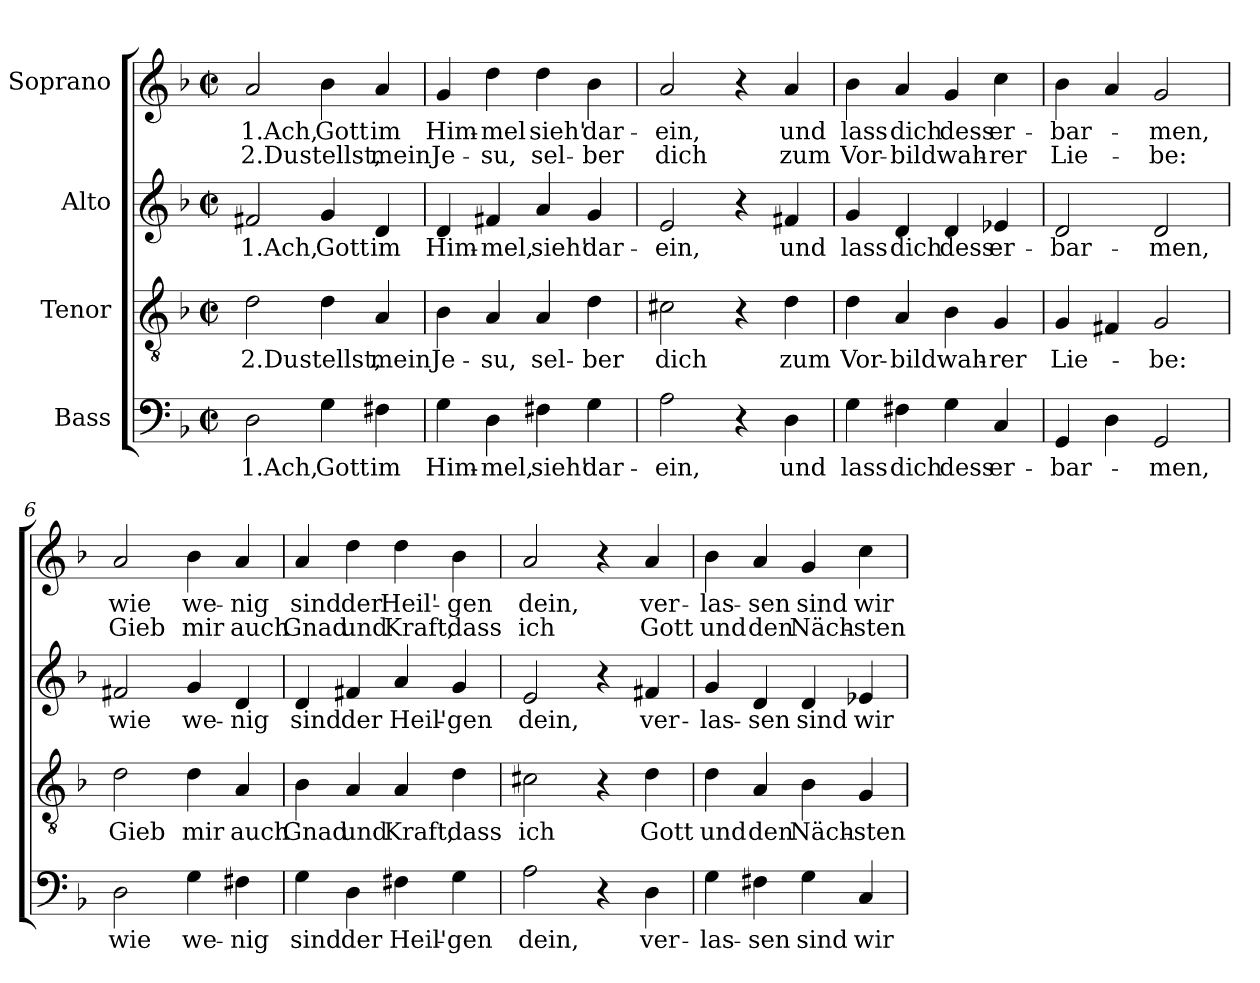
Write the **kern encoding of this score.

**kern	**text	**kern	**text	**kern	**text	**kern	**text	**text
*part4	*part4	*part3	*part3	*part2	*part2	*part1	*part1	*part1
*staff4	*staff4	*staff3	*staff3	*staff2	*staff2	*staff1	*staff1	*staff1
*I"Bass	*	*I"Tenor	*	*I"Alto	*	*I"Soprano	*	*
*clefF4	*	*clefGv2	*	*clefG2	*	*clefG2	*	*
*k[b-]	*	*k[b-]	*	*k[b-]	*	*k[b-]	*	*
*F:	*	*F:	*	*F:	*	*F:	*	*
*M2/2	*	*M2/2	*	*M2/2	*	*M2/2	*	*
*met(c|)	*	*met(c|)	*	*met(c|)	*	*met(c|)	*	*
=1	=1	=1	=1	=1	=1	=1	=1	=1
2D\	1.Ach,	2d\	2.Du	2f#X/	1.Ach,	2a/	1.Ach,	2.Du
4G\	Gott	4d\	stellst,	4g/	Gott	4b-\	Gott	stellst,
4F#X\	im	4A/	mein	4d/	im	4a/	im	mein
=2	=2	=2	=2	=2	=2	=2	=2	=2
4G\	Him-	4B-\	Je-	4d/	Him-	4g/	Him-	Je-
4D\	-mel,	4A/	-su,	4f#X/	-mel,	4dd\	-mel	-su,
4F#X\	sieh'	4A/	sel-	4a/	sieh'	4dd\	sieh'	sel-
4G\	dar-	4d\	-ber	4g/	dar-	4b-\	dar-	-ber
=3	=3	=3	=3	=3	=3	=3	=3	=3
2A\	-ein,	2c#X\	dich	2e/	-ein,	2a/	-ein,	dich
4r	.	4r	.	4r	.	4r	.	.
4D\	und	4d\	zum	4f#X/	und	4a/	und	zum
=4	=4	=4	=4	=4	=4	=4	=4	=4
4G\	lass	4d\	Vor-	4g/	lass	4b-\	lass	Vor-
4F#X\	dich	4A/	-bild	4d/	dich	4a/	dich	-bild
4G\	dess	4B-\	wah-	4d/	dess	4g/	dess	wah-
4C/	er-	4G/	-rer	4e-X/	er-	4cc\	er-	-rer
=5	=5	=5	=5	=5	=5	=5	=5	=5
4GG/	-bar-	4G/	Lie-	2d/	-bar-	4b-\	-bar-	Lie-
4D\	.	4F#X/	.	.	.	4a/	.	.
2GG/	-men,	2G/	-be:	2d/	-men,	2g/	-men,	-be:
=6	=6	=6	=6	=6	=6	=6	=6	=6
2D\	wie	2d\	Gieb	2f#X/	wie	2a/	wie	Gieb
4G\	we-	4d\	mir	4g/	we-	4b-\	we-	mir
4F#X\	-nig	4A/	auch	4d/	-nig	4a/	-nig	auch
!!LO:LB:g=z
=7	=7	=7	=7	=7	=7	=7	=7	=7
4G\	sind	4B-\	Gnad	4d/	sind	4a/	sind	Gnad
4D\	der	4A/	und	4f#X/	der	4dd\	der	und
4F#X\	Heil'-	4A/	Kraft,	4a/	Heil'-	4dd\	Heil'-	Kraft,
4G\	-gen	4d\	dass	4g/	-gen	4b-\	-gen	dass
=8	=8	=8	=8	=8	=8	=8	=8	=8
2A\	dein,	2c#X\	ich	2e/	dein,	2a/	dein,	ich
4r	.	4r	.	4r	.	4r	.	.
4D\	ver-	4d\	Gott	4f#X/	ver-	4a/	ver-	Gott
=9	=9	=9	=9	=9	=9	=9	=9	=9
4G\	-las-	4d\	und	4g/	-las-	4b-\	-las-	und
4F#X\	-sen	4A/	den	4d/	-sen	4a/	-sen	den
4G\	sind	4B-\	Näch-	4d/	sind	4g/	sind	Näch-
4C/	wir	4G/	-sten	4e-X/	wir	4cc\	wir	-sten
=	=	=	=	=	=	=	=	=
*-	*-	*-	*-	*-	*-	*-	*-	*-
